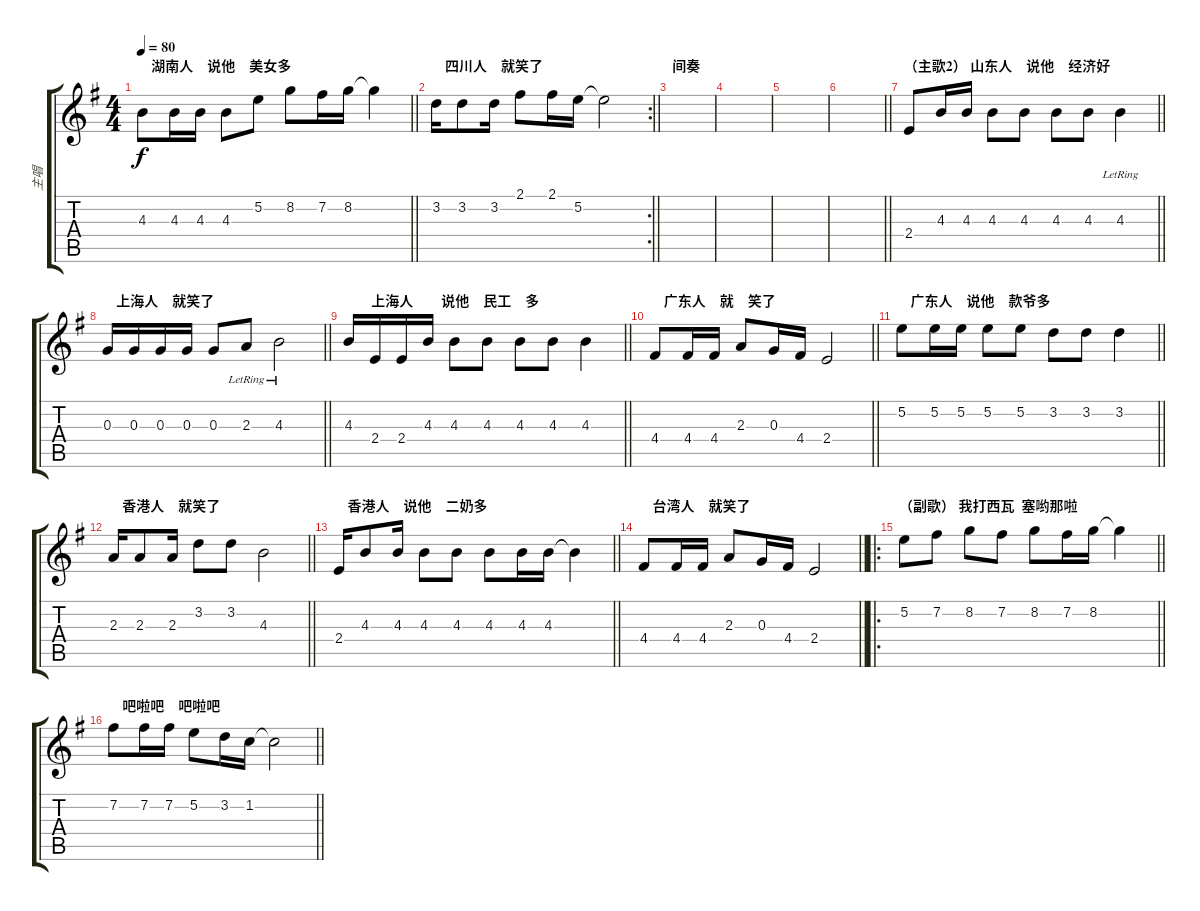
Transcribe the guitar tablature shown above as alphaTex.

\track ("主唱" "主唱") {instrument guitarharmonics}
\staff {score tabs}
\tuning (E4 B3 G3 D3 A2 E2) {hide}
\ts (4 4)
\section ("" "　湖南人　说他　美女多")
\tempo 80
\clef g2
\barLineRight lightlight
\ks g
4.3.8{dy f} 4.3.16 4.3.16 4.3.8 5.2.8 8.2.8 7.2.16 8.2.16 8.2{t}.4 |
\rc 2
\section ("" "　四川人　就笑了")
\barLineRight lightlight
3.2.16 3.2.8 3.2.16 2.1.8 2.1.16 5.2.16 5.2{t}.2 |
\section ("" "间奏")
|
|
|
\barLineRight lightlight
|
\section ("" "（主歌2） 山东人　说他　经济好")
\barLineRight lightlight
2.4.8 4.3.16 4.3.16 4.3.8 4.3.8 4.3.8 4.3.8 4.3{lr}.4 |
\section ("" "　上海人　就笑了")
\barLineRight lightlight
0.3.16 0.3.16 0.3.16 0.3.16 0.3.8 2.3{lr}.8 4.3{lr}.2 |
\section ("" "　　上海人　　说他　民工　多")
\barLineRight lightlight
4.3.16 2.4.16 2.4.16 4.3.16 4.3.8 4.3.8 4.3.8 4.3.8 4.3.4 |
\section ("" "　广东人　就　笑了")
\barLineRight lightlight
4.4.8 4.4.16 4.4.16 2.3.8 0.3.16 4.4.16 2.4.2 |
\section ("" "　广东人　说他　款爷多")
\barLineRight lightlight
5.2.8 5.2.16 5.2.16 5.2.8 5.2.8 3.2.8 3.2.8 3.2.4 |
\section ("" "　香港人　就笑了")
\barLineRight lightlight
2.3.16 2.3.8 2.3.16 3.2.8 3.2.8 4.3.2 |
\section ("" "　香港人　说他　二奶多")
\barLineRight lightlight
2.4.16 4.3.8 4.3.16 4.3.8 4.3.8 4.3.8 4.3.16 4.3.16 4.3{t}.4 |
\section ("" "　台湾人　就笑了")
\barLineRight lightlight
4.4.8 4.4.16 4.4.16 2.3.8 0.3.16 4.4.16 2.4.2 |
\ro
\section ("" "（副歌） 我打西瓦  塞哟那啦")
\barLineRight lightlight
5.2.8 7.2.8 8.2.8 7.2.8 8.2.8 7.2.16 8.2.16 8.2{t}.4 |
\section ("" "　吧啦吧　吧啦吧")
\barLineRight lightlight
7.2.8 7.2.16 7.2.16 5.2.8 3.2.16 1.2.16 1.2{t}.2
